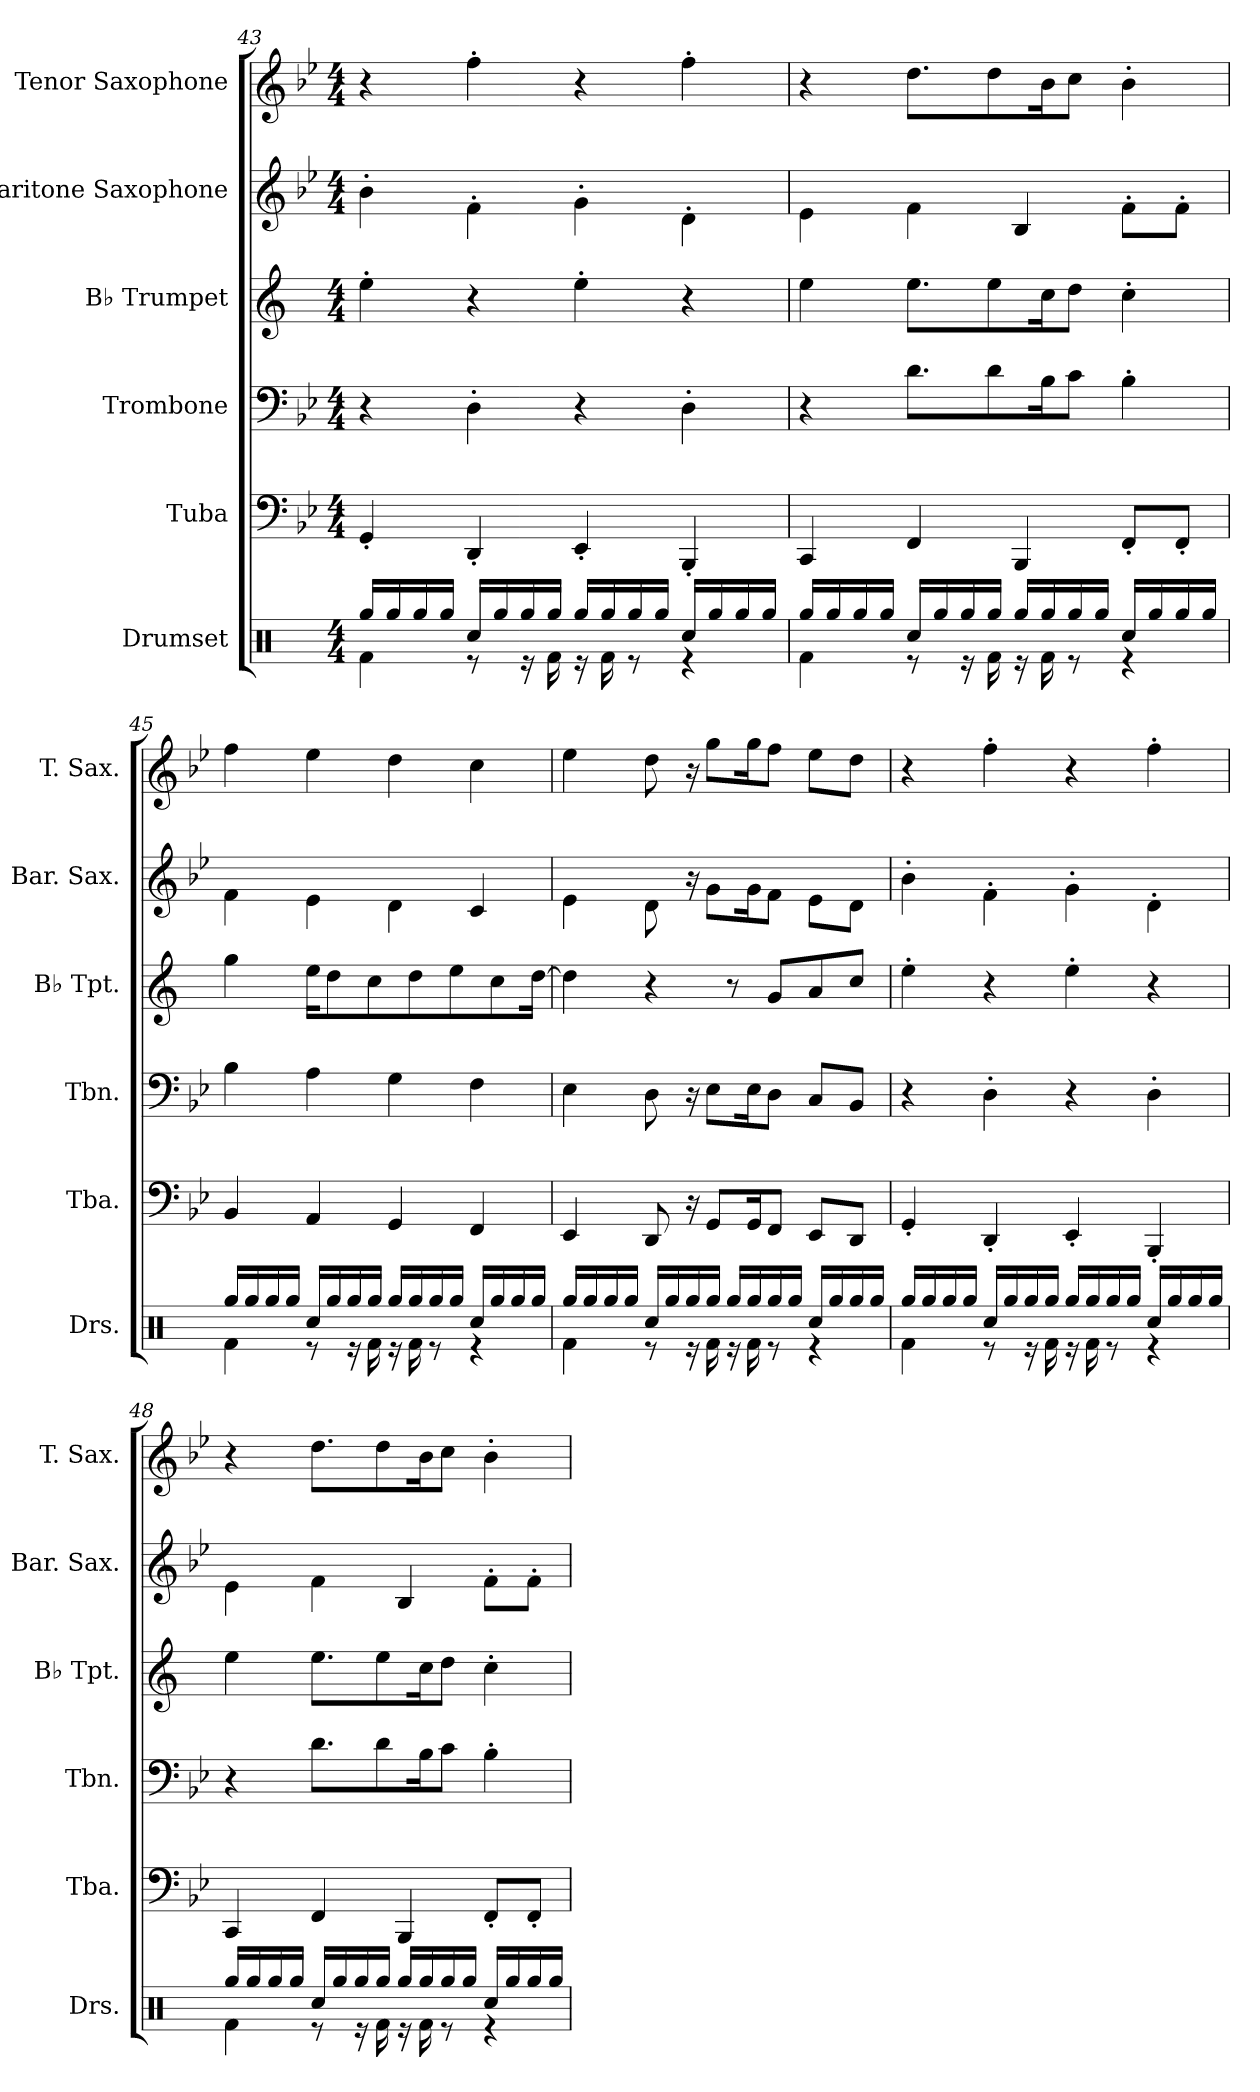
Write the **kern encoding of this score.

**kern	**kern	**kern	**kern	**kern	**kern
*part6	*part5	*part4	*part3	*part2	*part1
*staff6	*staff5	*staff4	*staff3	*staff2	*staff1
*I"Drumset	*I"Tuba	*I"Trombone	*I"B♭ Trumpet	*I"Baritone Saxophone	*I"Tenor Saxophone
*I'Drs.	*I'Tba.	*I'Tbn.	*I'B♭ Tpt.	*I'Bar. Sax.	*I'T. Sax.
!!LO:PB:g=z
*clefX	*clefF4	*clefF4	*clefG2	*clefG2	*clefG2
*	*	*	*ITrd1c2	*ITrd12c21	*ITrd8c14
*k[]	*k[b-e-]	*k[b-e-]	*k[b-e-]	*k[b-e-]	*k[b-e-]
*M4/4	*M4/4	*M4/4	*M4/4	*M4/4	*M4/4
=43	=43	=43	=43	=43	=43
*^	*	*	*	*	*
16Rgg/LL	4Rf\	4GG'/	4r	4dd'\	4B-'\	4r
16Rgg/	.	.	.	.	.	.
16Rgg/	.	.	.	.	.	.
16Rgg/JJ	.	.	.	.	.	.
16Rcc/LL	8r	4DD'/	4D'\	4r	4F'\	4f'\
16Rgg/	.	.	.	.	.	.
16Rgg/	16r	.	.	.	.	.
16Rgg/JJ	16Rf\	.	.	.	.	.
16Rgg/LL	16r	4EE-'/	4r	4dd'\	4G'\	4r
16Rgg/	16Rf\	.	.	.	.	.
16Rgg/	8r	.	.	.	.	.
16Rgg/JJ	.	.	.	.	.	.
16Rcc/LL	4r	4BBB-'/	4D'\	4r	4D'\	4f'\
16Rgg/	.	.	.	.	.	.
16Rgg/	.	.	.	.	.	.
16Rgg/JJ	.	.	.	.	.	.
=44	=44	=44	=44	=44	=44	=44
16Rgg/LL	4Rf\	4CC/	4r	4dd\	4E-\	4r
16Rgg/	.	.	.	.	.	.
16Rgg/	.	.	.	.	.	.
16Rgg/JJ	.	.	.	.	.	.
16Rcc/LL	8r	4FF/	8.d\L	8.dd\L	4F\	8.d\L
16Rgg/	.	.	.	.	.	.
16Rgg/	16r	.	.	.	.	.
16Rgg/JJ	16Rf\	.	8d\	8dd\	.	8d\
16Rgg/LL	16r	4BBB-/	.	.	4BB-/	.
16Rgg/	16Rf\	.	16B-\K	16b-\K	.	16B-\K
16Rgg/	8r	.	8c\J	8cc\J	.	8c\J
16Rgg/JJ	.	.	.	.	.	.
16Rcc/LL	4r	8FF'/L	4B-'\	4b-'\	8F'\L	4B-'\
16Rgg/	.	.	.	.	.	.
16Rgg/	.	8FF'/J	.	.	8F'\J	.
16Rgg/JJ	.	.	.	.	.	.
!!LO:LB:g=z
=45	=45	=45	=45	=45	=45	=45
16Rgg/LL	4Rf\	4BB-/	4B-\	4ff\	4F\	4f\
16Rgg/	.	.	.	.	.	.
16Rgg/	.	.	.	.	.	.
16Rgg/JJ	.	.	.	.	.	.
16Rcc/LL	8r	4AA/	4A\	16dd\KL	4E-\	4e-\
16Rgg/	.	.	.	8cc\	.	.
16Rgg/	16r	.	.	.	.	.
16Rgg/JJ	16Rf\	.	.	8b-\	.	.
16Rgg/LL	16r	4GG/	4G\	.	4D\	4d\
16Rgg/	16Rf\	.	.	8cc\	.	.
16Rgg/	8r	.	.	.	.	.
16Rgg/JJ	.	.	.	8dd\	.	.
16Rcc/LL	4r	4FF/	4F\	.	4C/	4c\
16Rgg/	.	.	.	8b-\	.	.
16Rgg/	.	.	.	.	.	.
16Rgg/JJ	.	.	.	[16cc\Jk	.	.
=46	=46	=46	=46	=46	=46	=46
16Rgg/LL	4Rf\	4EE-/	4E-\	4cc\]	4E-\	4e-\
16Rgg/	.	.	.	.	.	.
16Rgg/	.	.	.	.	.	.
16Rgg/JJ	.	.	.	.	.	.
16Rcc/LL	8r	8DD/	8D\	4r	8D\	8d\
16Rgg/	.	.	.	.	.	.
16Rgg/	16r	16r	16r	.	16r	16r
16Rgg/JJ	16Rf\	8GG/L	8E-\L	.	8G\L	8g\L
16Rgg/LL	16r	.	.	8r	.	.
16Rgg/	16Rf\	16GG/K	16E-\K	.	16G\K	16g\K
16Rgg/	8r	8FF/J	8D\J	8f/L	8F\J	8f\J
16Rgg/JJ	.	.	.	.	.	.
16Rcc/LL	4r	8EE-/L	8C/L	8g/	8E-\L	8e-\L
16Rgg/	.	.	.	.	.	.
16Rgg/	.	8DD/J	8BB-/J	8b-/J	8D\J	8d\J
16Rgg/JJ	.	.	.	.	.	.
!!LO:PB:g=z
=47	=47	=47	=47	=47	=47	=47
16Rgg/LL	4Rf\	4GG'/	4r	4dd'\	4B-'\	4r
16Rgg/	.	.	.	.	.	.
16Rgg/	.	.	.	.	.	.
16Rgg/JJ	.	.	.	.	.	.
16Rcc/LL	8r	4DD'/	4D'\	4r	4F'\	4f'\
16Rgg/	.	.	.	.	.	.
16Rgg/	16r	.	.	.	.	.
16Rgg/JJ	16Rf\	.	.	.	.	.
16Rgg/LL	16r	4EE-'/	4r	4dd'\	4G'\	4r
16Rgg/	16Rf\	.	.	.	.	.
16Rgg/	8r	.	.	.	.	.
16Rgg/JJ	.	.	.	.	.	.
16Rcc/LL	4r	4BBB-'/	4D'\	4r	4D'\	4f'\
16Rgg/	.	.	.	.	.	.
16Rgg/	.	.	.	.	.	.
16Rgg/JJ	.	.	.	.	.	.
=48	=48	=48	=48	=48	=48	=48
16Rgg/LL	4Rf\	4CC/	4r	4dd\	4E-\	4r
16Rgg/	.	.	.	.	.	.
16Rgg/	.	.	.	.	.	.
16Rgg/JJ	.	.	.	.	.	.
16Rcc/LL	8r	4FF/	8.d\L	8.dd\L	4F\	8.d\L
16Rgg/	.	.	.	.	.	.
16Rgg/	16r	.	.	.	.	.
16Rgg/JJ	16Rf\	.	8d\	8dd\	.	8d\
16Rgg/LL	16r	4BBB-/	.	.	4BB-/	.
16Rgg/	16Rf\	.	16B-\K	16b-\K	.	16B-\K
16Rgg/	8r	.	8c\J	8cc\J	.	8c\J
16Rgg/JJ	.	.	.	.	.	.
16Rcc/LL	4r	8FF'/L	4B-'\	4b-'\	8F'\L	4B-'\
16Rgg/	.	.	.	.	.	.
16Rgg/	.	8FF'/J	.	.	8F'\J	.
16Rgg/JJ	.	.	.	.	.	.
*v	*v	*	*	*	*	*
=	=	=	=	=	=
*-	*-	*-	*-	*-	*-
